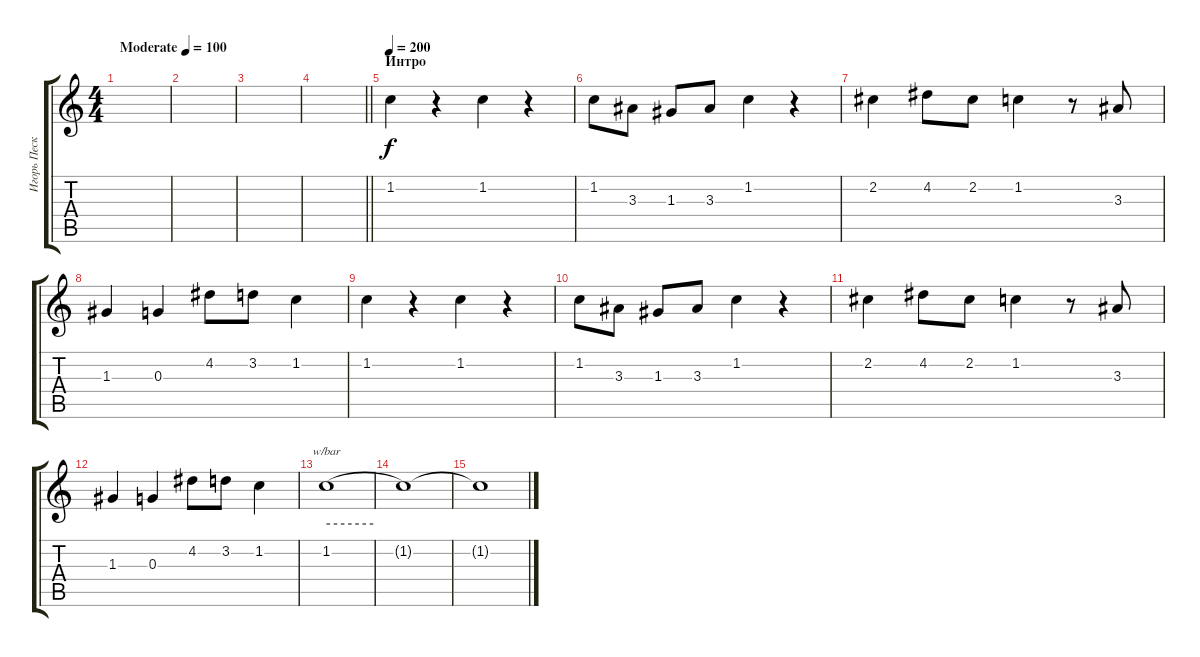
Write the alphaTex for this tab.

\track ("Игорь Пескарёв" "Игорь Песк") {instrument distortionguitar}
\staff {score tabs}
\tuning (E4 B3 G3 D3 A2 E2) {hide}
\ts (4 4)
\tempo (100 "Moderate")
\clef g2
\ks c
|
|
|
\barLineRight lightlight
|
\section ("" "Интро")
\tempo 200
1.2.4 r.4 1.2.4 r.4 |
1.2.8 3.3.8 1.3.8 3.3.8 1.2.4 r.4 |
2.2.4 4.2.8 2.2.8 1.2.4 r.8 3.3.8 |
1.3.4 0.3.4 4.2.8 3.2.8 1.2.4 |
1.2.4 r.4 1.2.4 r.4 |
1.2.8 3.3.8 1.3.8 3.3.8 1.2.4 r.4 |
2.2.4 4.2.8 2.2.8 1.2.4 r.8 3.3.8 |
1.3.4 0.3.4 4.2.8 3.2.8 1.2.4 |
1.2.1{tbe (hold default 0 0 60 0)} |
1.2{t}.1 |
1.2{t}.1
